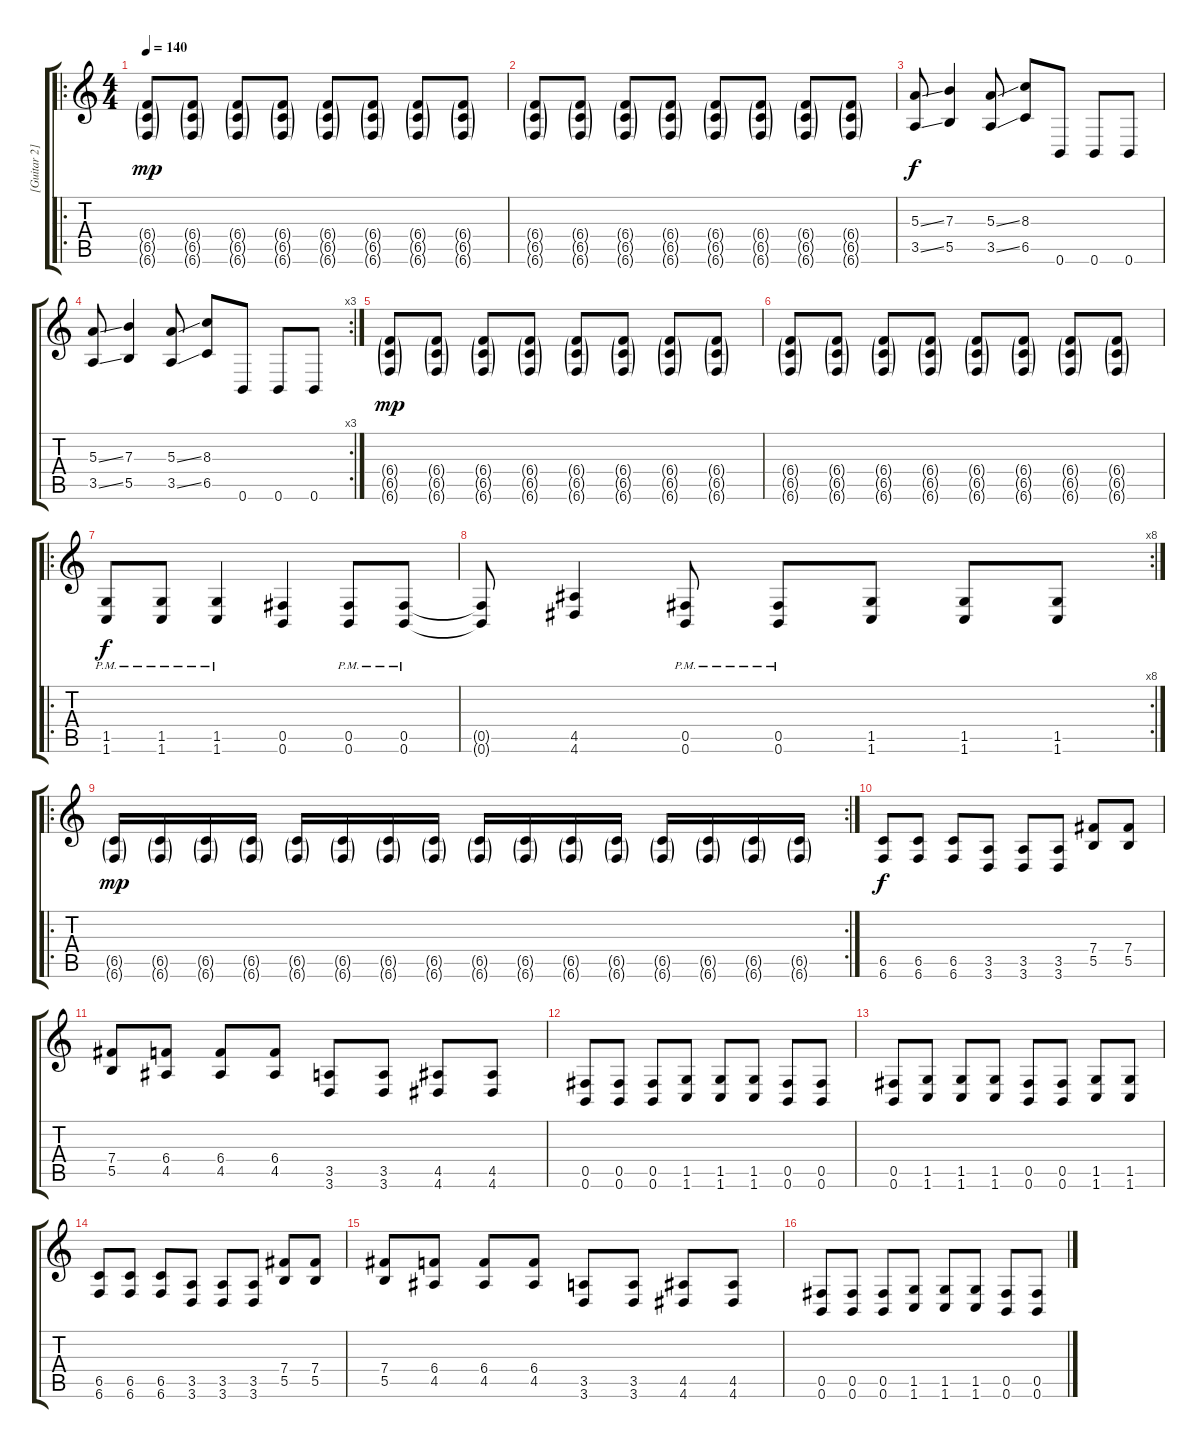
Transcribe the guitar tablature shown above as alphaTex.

\track ("[Guitar 2] Robb Flynn" "[Guitar 2]") {instrument distortionguitar}
\staff {score tabs}
\tuning (Db4 Ab3 E3 B2 Gb2 B1) {hide}
\ro
\ts (4 4)
\tempo 140
\clef g2
\ks c
(6.4{g} 6.5{g} 6.6{g}).8{dy mp} (6.4{g} 6.5{g} 6.6{g}).8 (6.4{g} 6.5{g} 6.6{g}).8 (6.4{g} 6.5{g} 6.6{g}).8 (6.4{g} 6.5{g} 6.6{g}).8 (6.4{g} 6.5{g} 6.6{g}).8 (6.4{g} 6.5{g} 6.6{g}).8 (6.4{g} 6.5{g} 6.6{g}).8 |
(6.4{g} 6.5{g} 6.6{g}).8 (6.4{g} 6.5{g} 6.6{g}).8 (6.4{g} 6.5{g} 6.6{g}).8 (6.4{g} 6.5{g} 6.6{g}).8 (6.4{g} 6.5{g} 6.6{g}).8 (6.4{g} 6.5{g} 6.6{g}).8 (6.4{g} 6.5{g} 6.6{g}).8 (6.4{g} 6.5{g} 6.6{g}).8 |
(5.3{ss} 3.5{ss}).8{dy f} (7.3 5.5).4 (5.3{ss} 3.5{ss}).8 (8.3 6.5).8 0.6.8 0.6.8 0.6.8 |
\rc 3
(5.3{ss} 3.5{ss}).8 (7.3 5.5).4 (5.3{ss} 3.5{ss}).8 (8.3 6.5).8 0.6.8 0.6.8 0.6.8 |
(6.4{g} 6.5{g} 6.6{g}).8{dy mp} (6.4{g} 6.5{g} 6.6{g}).8 (6.4{g} 6.5{g} 6.6{g}).8 (6.4{g} 6.5{g} 6.6{g}).8 (6.4{g} 6.5{g} 6.6{g}).8 (6.4{g} 6.5{g} 6.6{g}).8 (6.4{g} 6.5{g} 6.6{g}).8 (6.4{g} 6.5{g} 6.6{g}).8 |
(6.4{g} 6.5{g} 6.6{g}).8 (6.4{g} 6.5{g} 6.6{g}).8 (6.4{g} 6.5{g} 6.6{g}).8 (6.4{g} 6.5{g} 6.6{g}).8 (6.4{g} 6.5{g} 6.6{g}).8 (6.4{g} 6.5{g} 6.6{g}).8 (6.4{g} 6.5{g} 6.6{g}).8 (6.4{g} 6.5{g} 6.6{g}).8 |
\ro
(1.5{pm} 1.6{pm}).8{dy f} (1.5{pm} 1.6{pm}).8 (1.5{pm} 1.6{pm}).4 (0.5 0.6).4 (0.5{pm} 0.6{pm}).8 (0.5{pm} 0.6{pm}).8 |
\rc 8
(0.5{t} 0.6{t}).8 (4.5 4.6).4 (0.5{pm} 0.6{pm}).8 (0.5{pm} 0.6{pm}).8 (1.5 1.6).8 (1.5 1.6).8 (1.5 1.6).8 |
\ro
\rc 2
(6.5{g} 6.6{g}).16{dy mp} (6.5{g} 6.6{g}).16 (6.5{g} 6.6{g}).16 (6.5{g} 6.6{g}).16 (6.5{g} 6.6{g}).16 (6.5{g} 6.6{g}).16 (6.5{g} 6.6{g}).16 (6.5{g} 6.6{g}).16 (6.5{g} 6.6{g}).16 (6.5{g} 6.6{g}).16 (6.5{g} 6.6{g}).16 (6.5{g} 6.6{g}).16 (6.5{g} 6.6{g}).16 (6.5{g} 6.6{g}).16 (6.5{g} 6.6{g}).16 (6.5{g} 6.6{g}).16 |
(6.5 6.6).8{dy f} (6.5 6.6).8 (6.5 6.6).8 (3.5 3.6).8 (3.5 3.6).8 (3.5 3.6).8 (7.4 5.5).8 (7.4 5.5).8 |
(7.4 5.5).8 (6.4 4.5).8 (6.4 4.5).8 (6.4 4.5).8 (3.5 3.6).8 (3.5 3.6).8 (4.5 4.6).8 (4.5 4.6).8 |
(0.5 0.6).8 (0.5 0.6).8 (0.5 0.6).8 (1.5 1.6).8 (1.5 1.6).8 (1.5 1.6).8 (0.5 0.6).8 (0.5 0.6).8 |
(0.5 0.6).8 (1.5 1.6).8 (1.5 1.6).8 (1.5 1.6).8 (0.5 0.6).8 (0.5 0.6).8 (1.5 1.6).8 (1.5 1.6).8 |
(6.5 6.6).8 (6.5 6.6).8 (6.5 6.6).8 (3.5 3.6).8 (3.5 3.6).8 (3.5 3.6).8 (7.4 5.5).8 (7.4 5.5).8 |
(7.4 5.5).8 (6.4 4.5).8 (6.4 4.5).8 (6.4 4.5).8 (3.5 3.6).8 (3.5 3.6).8 (4.5 4.6).8 (4.5 4.6).8 |
(0.5 0.6).8 (0.5 0.6).8 (0.5 0.6).8 (1.5 1.6).8 (1.5 1.6).8 (1.5 1.6).8 (0.5 0.6).8 (0.5 0.6).8
